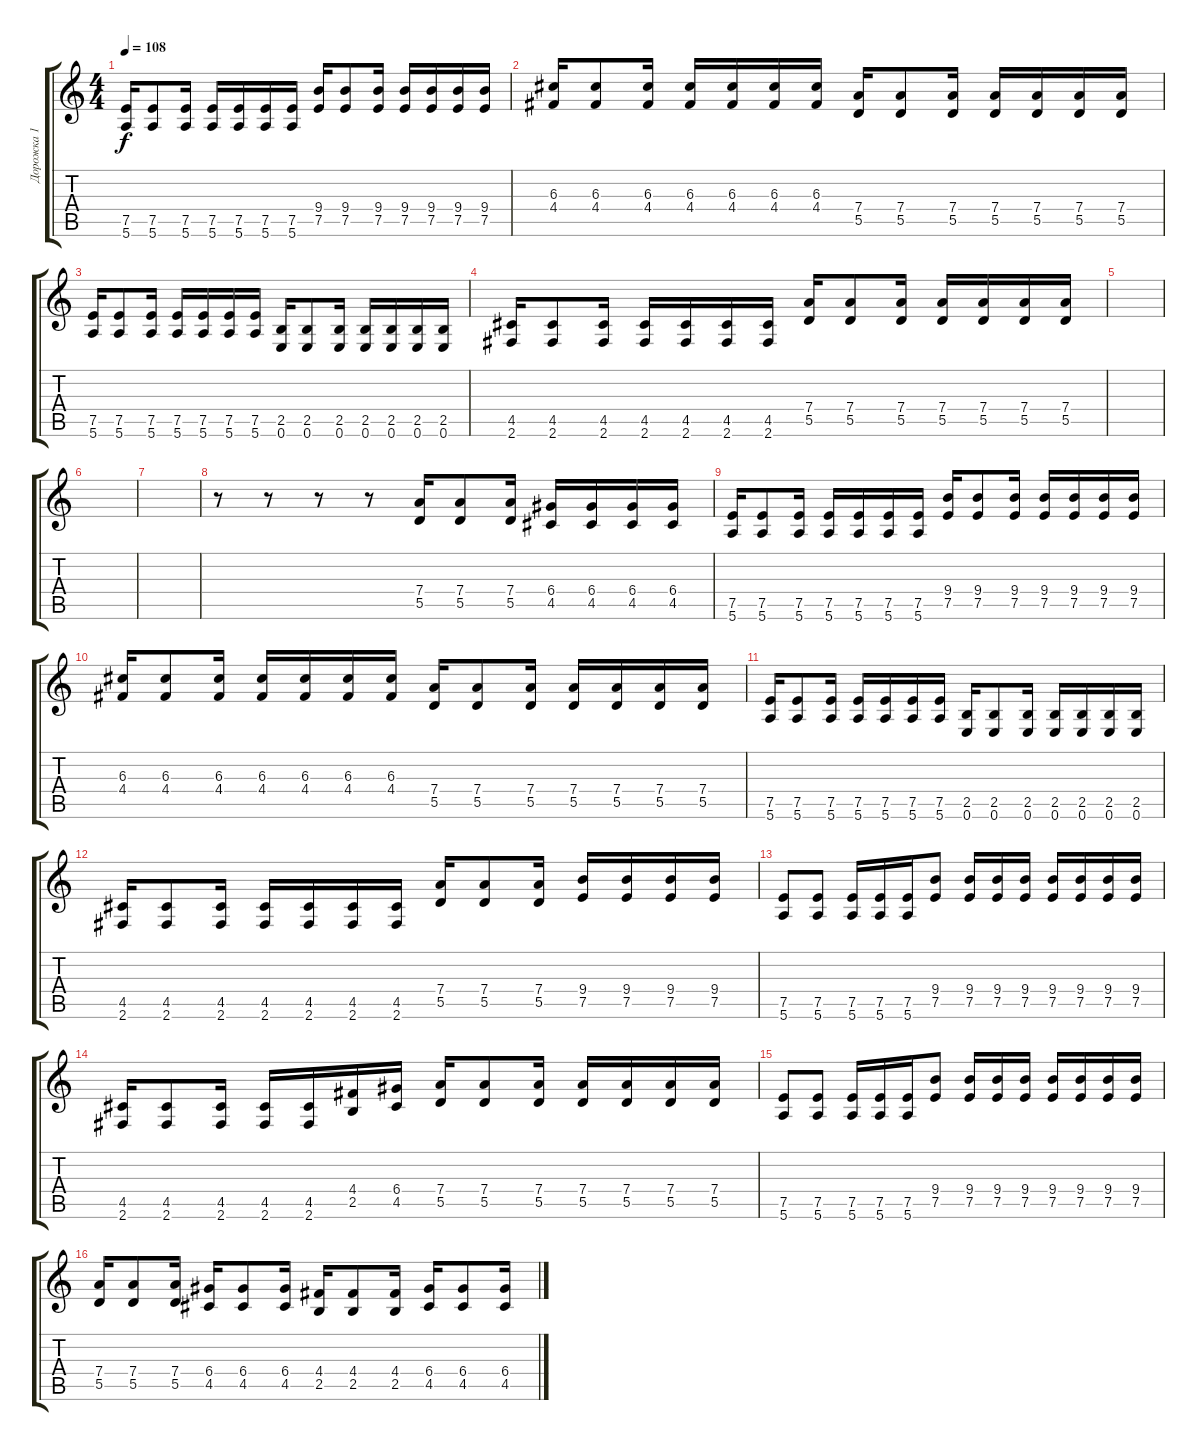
\track ("Дорожка 1" "Дорожка 1") {instrument distortionguitar}
\staff {score tabs}
\tuning (E4 B3 G3 D3 A2 E2) {hide}
\ts (4 4)
\tempo 108
\clef g2
\ks c
(7.5 5.6).16{dy f} (7.5 5.6).8 (7.5 5.6).16 (7.5 5.6).16 (7.5 5.6).16 (7.5 5.6).16 (7.5 5.6).16 (9.4 7.5).16 (9.4 7.5).8 (9.4 7.5).16 (9.4 7.5).16 (9.4 7.5).16 (9.4 7.5).16 (9.4 7.5).16 |
(6.3 4.4).16 (6.3 4.4).8 (6.3 4.4).16 (6.3 4.4).16 (6.3 4.4).16 (6.3 4.4).16 (6.3 4.4).16 (7.4 5.5).16 (7.4 5.5).8 (7.4 5.5).16 (7.4 5.5).16 (7.4 5.5).16 (7.4 5.5).16 (7.4 5.5).16 |
(7.5 5.6).16 (7.5 5.6).8 (7.5 5.6).16 (7.5 5.6).16 (7.5 5.6).16 (7.5 5.6).16 (7.5 5.6).16 (2.5 0.6).16 (2.5 0.6).8 (2.5 0.6).16 (2.5 0.6).16 (2.5 0.6).16 (2.5 0.6).16 (2.5 0.6).16 |
(4.5 2.6).16 (4.5 2.6).8 (4.5 2.6).16 (4.5 2.6).16 (4.5 2.6).16 (4.5 2.6).16 (4.5 2.6).16 (7.4 5.5).16 (7.4 5.5).8 (7.4 5.5).16 (7.4 5.5).16 (7.4 5.5).16 (7.4 5.5).16 (7.4 5.5).16 |
|
|
|
r.8 r.8 r.8 r.8 (7.4 5.5).16 (7.4 5.5).8 (7.4 5.5).16 (6.4 4.5).16 (6.4 4.5).16 (6.4 4.5).16 (6.4 4.5).16 |
(7.5 5.6).16 (7.5 5.6).8 (7.5 5.6).16 (7.5 5.6).16 (7.5 5.6).16 (7.5 5.6).16 (7.5 5.6).16 (9.4 7.5).16 (9.4 7.5).8 (9.4 7.5).16 (9.4 7.5).16 (9.4 7.5).16 (9.4 7.5).16 (9.4 7.5).16 |
(6.3 4.4).16 (6.3 4.4).8 (6.3 4.4).16 (6.3 4.4).16 (6.3 4.4).16 (6.3 4.4).16 (6.3 4.4).16 (7.4 5.5).16 (7.4 5.5).8 (7.4 5.5).16 (7.4 5.5).16 (7.4 5.5).16 (7.4 5.5).16 (7.4 5.5).16 |
(7.5 5.6).16 (7.5 5.6).8 (7.5 5.6).16 (7.5 5.6).16 (7.5 5.6).16 (7.5 5.6).16 (7.5 5.6).16 (2.5 0.6).16 (2.5 0.6).8 (2.5 0.6).16 (2.5 0.6).16 (2.5 0.6).16 (2.5 0.6).16 (2.5 0.6).16 |
(4.5 2.6).16 (4.5 2.6).8 (4.5 2.6).16 (4.5 2.6).16 (4.5 2.6).16 (4.5 2.6).16 (4.5 2.6).16 (7.4 5.5).16 (7.4 5.5).8 (7.4 5.5).16 (9.4 7.5).16 (9.4 7.5).16 (9.4 7.5).16 (9.4 7.5).16 |
(7.5 5.6).8 (7.5 5.6).8 (7.5 5.6).16 (7.5 5.6).16 (7.5 5.6).16 (9.4 7.5).8 (9.4 7.5).16 (9.4 7.5).16 (9.4 7.5).16 (9.4 7.5).16 (9.4 7.5).16 (9.4 7.5).16 (9.4 7.5).16 |
(4.5 2.6).16 (4.5 2.6).8 (4.5 2.6).16 (4.5 2.6).16 (4.5 2.6).16 (4.4 2.5).16 (6.4 4.5).16 (7.4 5.5).16 (7.4 5.5).8 (7.4 5.5).16 (7.4 5.5).16 (7.4 5.5).16 (7.4 5.5).16 (7.4 5.5).16 |
(7.5 5.6).8 (7.5 5.6).8 (7.5 5.6).16 (7.5 5.6).16 (7.5 5.6).16 (9.4 7.5).8 (9.4 7.5).16 (9.4 7.5).16 (9.4 7.5).16 (9.4 7.5).16 (9.4 7.5).16 (9.4 7.5).16 (9.4 7.5).16 |
(7.4 5.5).16 (7.4 5.5).8 (7.4 5.5).16 (6.4 4.5).16 (6.4 4.5).8 (6.4 4.5).16 (4.4 2.5).16 (4.4 2.5).8 (4.4 2.5).16 (6.4 4.5).16 (6.4 4.5).8 (6.4 4.5).16
